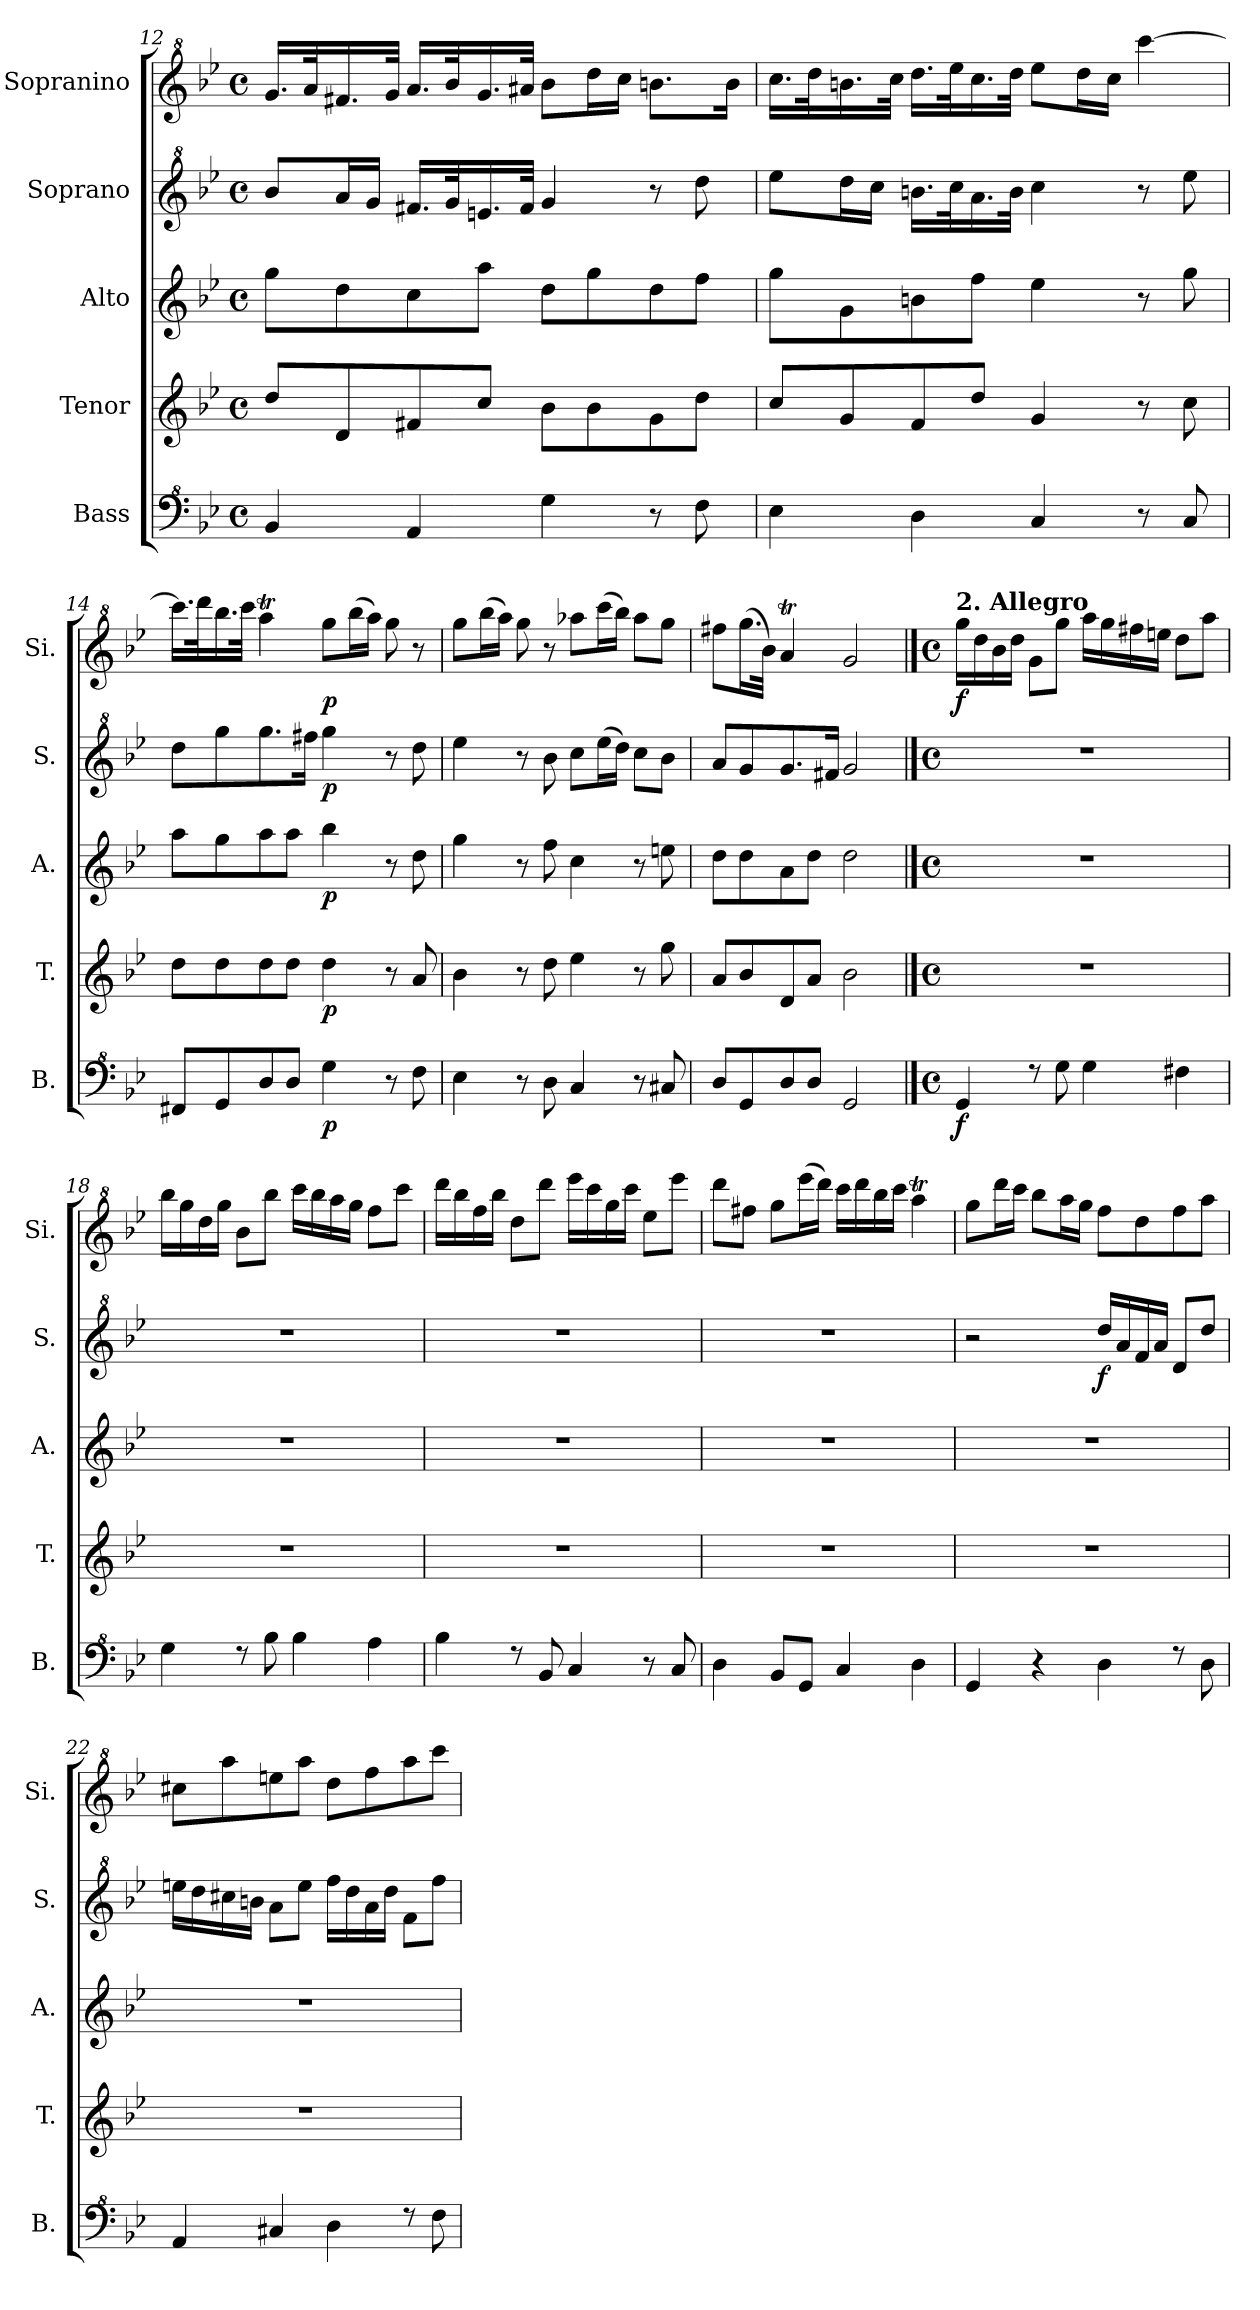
**kern	**dynam	**kern	**dynam	**kern	**dynam	**kern	**dynam	**kern	**dynam
*part5	*part5	*part4	*part4	*part3	*part3	*part2	*part2	*part1	*part1
*staff5	*staff5	*staff4	*staff4	*staff3	*staff3	*staff2	*staff2	*staff1	*staff1
*I"Bass	*	*I"Tenor	*	*I"Alto	*	*I"Soprano	*	*I"Sopranino	*
*I'B.	*	*I'T.	*	*I'A.	*	*I'S.	*	*I'Si.	*
!!LO:LB:g=z
*clefF^4	*	*clefG2	*	*clefG2	*	*clefG^2	*	*clefG^2	*
*k[b-e-]	*	*k[b-e-]	*	*k[b-e-]	*	*k[b-e-]	*	*k[b-e-]	*
*M4/4	*	*M4/4	*	*M4/4	*	*M4/4	*	*M4/4	*
*met(c)	*	*met(c)	*	*met(c)	*	*met(c)	*	*met(c)	*
=12	=12	=12	=12	=12	=12	=12	=12	=12	=12
4B-/	.	8dd/L	.	8gg\L	.	8bb-/L	.	16.gg/LL	.
.	.	.	.	.	.	.	.	32aa/K	.
.	.	8d/	.	8dd\	.	16aa/L	.	16.ff#X/	.
.	.	.	.	.	.	16gg/JJ	.	.	.
.	.	.	.	.	.	.	.	32gg/JJk	.
4A/	.	8f#X/	.	8cc\	.	16.ff#X/LL	.	16.aa/LL	.
.	.	.	.	.	.	32gg/K	.	32bb-/K	.
.	.	8cc/J	.	8aa\J	.	16.een/	.	16.gg/	.
.	.	.	.	.	.	32ff#/JJk	.	32aa#X/JJk	.
4g\	.	8b-\L	.	8dd\L	.	4gg/	.	8bb-\L	.
.	.	8b-\	.	8gg\	.	.	.	16ddd\L	.
.	.	.	.	.	.	.	.	16ccc\JJ	.
8r	.	8g\	.	8dd\	.	8r	.	8.bbn\L	.
8f\	.	8dd\J	.	8ff\J	.	8ddd\	.	.	.
.	.	.	.	.	.	.	.	16bb\Jk	.
=13	=13	=13	=13	=13	=13	=13	=13	=13	=13
4e-\	.	8cc/L	.	8gg\L	.	8eee-\L	.	16.ccc\LL	.
.	.	.	.	.	.	.	.	32ddd\K	.
.	.	8g/	.	8g\	.	16ddd\L	.	16.bbn\	.
.	.	.	.	.	.	16ccc\JJ	.	.	.
.	.	.	.	.	.	.	.	32ccc\JJk	.
4d\	.	8f/	.	8bn\	.	16.bbn\LL	.	16.ddd\LL	.
.	.	.	.	.	.	32ccc\K	.	32eee-\K	.
.	.	8dd/J	.	8ff\J	.	16.aa\	.	16.ccc\	.
.	.	.	.	.	.	32bb\JJk	.	32ddd\JJk	.
4c/	.	4g/	.	4ee-\	.	4ccc\	.	8eee-\L	.
.	.	.	.	.	.	.	.	16ddd\L	.
.	.	.	.	.	.	.	.	16ccc\JJ	.
8r	.	8r	.	8r	.	8r	.	[4cccc\	.
8c/	.	8cc\	.	8gg\	.	8eee-\	.	.	.
=14	=14	=14	=14	=14	=14	=14	=14	=14	=14
8F#X/L	.	8dd\L	.	8aa\L	.	8ddd\L	.	16.cccc\LL]	.
.	.	.	.	.	.	.	.	32dddd\K	.
8G/	.	8dd\	.	8gg\	.	8ggg\	.	16.bbb-\	.
.	.	.	.	.	.	.	.	32cccc\JJk	.
8d/	.	8dd\	.	8aa\	.	8.ggg\	.	4aaat\	.
8d/J	.	8dd\J	.	8aa\J	.	.	.	.	.
.	.	.	.	.	.	16fff#X\Jk	.	.	.
!	!LO:DY:b	!	!LO:DY:b	!	!LO:DY:b	!	!LO:DY:b	!	!LO:DY:b
4g\	p	4dd\	p	4bb-\	p	4ggg\	p	8ggg\L	p
.	.	.	.	.	.	.	.	(>16bbb-\L	.
.	.	.	.	.	.	.	.	16aaa\JJ)	.
8r	.	8r	.	8r	.	8r	.	8ggg\	.
8f\	.	8a/	.	8dd\	.	8ddd\	.	8r	.
=15	=15	=15	=15	=15	=15	=15	=15	=15	=15
4e-\	.	4b-\	.	4gg\	.	4eee-\	.	8ggg\L	.
.	.	.	.	.	.	.	.	(>16bbb-\L	.
.	.	.	.	.	.	.	.	16aaa\JJ)	.
8r	.	8r	.	8r	.	8r	.	8ggg\	.
8d\	.	8dd\	.	8ff\	.	8bb-\	.	8r	.
4c/	.	4ee-\	.	4cc\	.	8ccc\L	.	8aaa-X\L	.
.	.	.	.	.	.	(>16eee-\L	.	(>16cccc\L	.
.	.	.	.	.	.	16ddd\JJ)	.	16bbb-\JJ)	.
8r	.	8r	.	8r	.	8ccc\L	.	8aaa-\L	.
8c#X/	.	8gg\	.	8een\	.	8bb-\J	.	8ggg\J	.
=16	=16	=16	=16	=16	=16	=16	=16	=16	=16
8d/L	.	8a/L	.	8dd\L	.	8aa/L	.	8fff#X\L	.
8G/	.	8b-/	.	8dd\	.	8gg/	.	(16.ggg\L	.
.	.	.	.	.	.	.	.	32bb-\JJk)	.
8d/	.	8d/	.	8a\	.	8.gg/	.	4aat/	.
8d/J	.	8a/J	.	8dd\J	.	.	.	.	.
.	.	.	.	.	.	16ff#X/Jk	.	.	.
2G/	.	2b-\	.	2dd\	.	2gg/	.	2gg/	.
!!LO:LB:g=z
==17	==17	==17	==17	==17	==17	==17	==17	==17	==17
*M4/4	*	*M4/4	*	*M4/4	*	*M4/4	*	*M4/4	*
*met(c)	*	*met(c)	*	*met(c)	*	*met(c)	*	*met(c)	*
*	*	*	*	*	*	*	*	*MM100	*
!	!	!	!	!	!	!	!	!LO:TX:a:B:t=2. Allegro	!
!	!LO:DY:b	!	!	!	!	!	!	!	!LO:DY:b
4G/	f	1r	.	1r	.	1r	.	16ggg\LL	f
.	.	.	.	.	.	.	.	16ddd\	.
.	.	.	.	.	.	.	.	16bb-\	.
.	.	.	.	.	.	.	.	16ddd\JJ	.
8rf	.	.	.	.	.	.	.	8gg\L	.
8g\	.	.	.	.	.	.	.	8ggg\J	.
4g\	.	.	.	.	.	.	.	16aaa\LL	.
.	.	.	.	.	.	.	.	16ggg\	.
.	.	.	.	.	.	.	.	16fff#X\	.
.	.	.	.	.	.	.	.	16eeen\JJ	.
4f#X\	.	.	.	.	.	.	.	8ddd\L	.
.	.	.	.	.	.	.	.	8aaa\J	.
=18	=18	=18	=18	=18	=18	=18	=18	=18	=18
4g\	.	1r	.	1r	.	1r	.	16bbb-\LL	.
.	.	.	.	.	.	.	.	16ggg\	.
.	.	.	.	.	.	.	.	16ddd\	.
.	.	.	.	.	.	.	.	16ggg\JJ	.
8rf	.	.	.	.	.	.	.	8bb-\L	.
8b-\	.	.	.	.	.	.	.	8bbb-\J	.
4b-\	.	.	.	.	.	.	.	16cccc\LL	.
.	.	.	.	.	.	.	.	16bbb-\	.
.	.	.	.	.	.	.	.	16aaa\	.
.	.	.	.	.	.	.	.	16ggg\JJ	.
4a\	.	.	.	.	.	.	.	8fff\L	.
.	.	.	.	.	.	.	.	8cccc\J	.
=19	=19	=19	=19	=19	=19	=19	=19	=19	=19
4b-\	.	1r	.	1r	.	1r	.	16dddd\LL	.
.	.	.	.	.	.	.	.	16bbb-\	.
.	.	.	.	.	.	.	.	16fff\	.
.	.	.	.	.	.	.	.	16bbb-\JJ	.
8rf	.	.	.	.	.	.	.	8ddd\L	.
8B-/	.	.	.	.	.	.	.	8dddd\J	.
4c/	.	.	.	.	.	.	.	16eeee-\LL	.
.	.	.	.	.	.	.	.	16cccc\	.
.	.	.	.	.	.	.	.	16ggg\	.
.	.	.	.	.	.	.	.	16cccc\JJ	.
8r	.	.	.	.	.	.	.	8eee-\L	.
8c/	.	.	.	.	.	.	.	8eeee-\J	.
=20	=20	=20	=20	=20	=20	=20	=20	=20	=20
4d\	.	1r	.	1r	.	1r	.	8dddd\L	.
.	.	.	.	.	.	.	.	8fff#X\J	.
8B-/L	.	.	.	.	.	.	.	8ggg\L	.
8G/J	.	.	.	.	.	.	.	(>16eeee-\L	.
.	.	.	.	.	.	.	.	16dddd\JJ)	.
4c/	.	.	.	.	.	.	.	16cccc\LL	.
.	.	.	.	.	.	.	.	16dddd\	.
.	.	.	.	.	.	.	.	16bbb-\	.
.	.	.	.	.	.	.	.	16cccc\JJ	.
4d\	.	.	.	.	.	.	.	4aaat\	.
=21	=21	=21	=21	=21	=21	=21	=21	=21	=21
4G/	.	1r	.	1r	.	2r	.	8ggg\L	.
.	.	.	.	.	.	.	.	16dddd\L	.
.	.	.	.	.	.	.	.	16cccc\JJ	.
4r	.	.	.	.	.	.	.	8bbb-\L	.
.	.	.	.	.	.	.	.	16aaa\L	.
.	.	.	.	.	.	.	.	16ggg\JJ	.
!	!	!	!	!	!	!	!LO:DY:b	!	!
4d\	.	.	.	.	.	16ddd/LL	f	8fff\L	.
.	.	.	.	.	.	16aa/	.	.	.
.	.	.	.	.	.	16ff/	.	8ddd\	.
.	.	.	.	.	.	16aa/JJ	.	.	.
8rf	.	.	.	.	.	8dd/L	.	8fff\	.
8d\	.	.	.	.	.	8ddd/J	.	8aaa\J	.
=22	=22	=22	=22	=22	=22	=22	=22	=22	=22
4A/	.	1r	.	1r	.	16eeen\LL	.	8ccc#X\L	.
.	.	.	.	.	.	16ddd\	.	.	.
.	.	.	.	.	.	16ccc#X\	.	8aaa\	.
.	.	.	.	.	.	16bbn\JJ	.	.	.
4c#X/	.	.	.	.	.	8aa\L	.	8eeen\	.
.	.	.	.	.	.	8eee\J	.	8aaa\J	.
4d\	.	.	.	.	.	16fff\LL	.	8ddd\L	.
.	.	.	.	.	.	16ddd\	.	.	.
.	.	.	.	.	.	16aa\	.	8fff\	.
.	.	.	.	.	.	16ddd\JJ	.	.	.
8rf	.	.	.	.	.	8ff\L	.	8aaa\	.
8f\	.	.	.	.	.	8fff\J	.	8cccc\J	.
=	=	=	=	=	=	=	=	=	=
*-	*-	*-	*-	*-	*-	*-	*-	*-	*-
